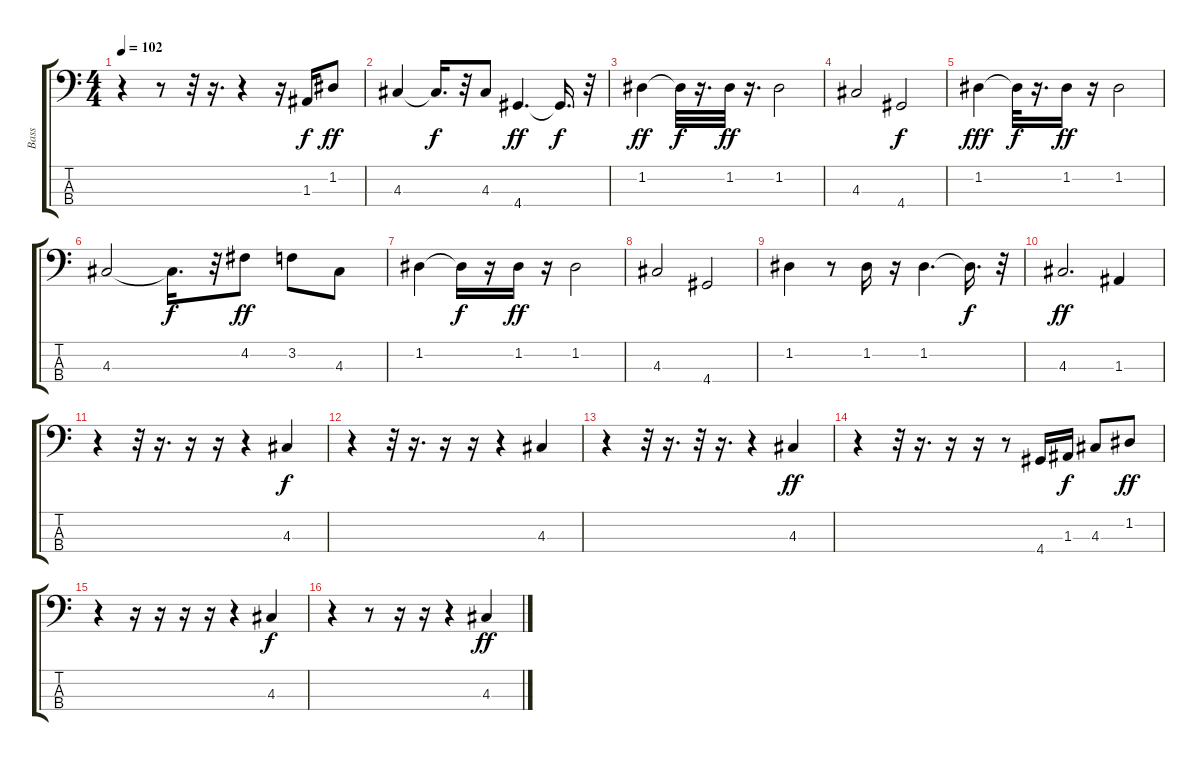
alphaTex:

\track ("Bass" "Bass") {instrument fretlessbass}
\staff {score tabs}
\tuning (G2 D2 A1 E1) {hide}
\ts (4 4)
\tempo 102
\clef f4
\ks c
r.4{dy ff} r.8 r.32 r.16{d} r.4 r.16 1.3.16{dy f} 1.2.8{dy ff} |
4.3.4 4.3{t}.16{d dy f} r.32 4.3.8 4.4.4{d dy ff} 4.4{t}.16{d dy f} r.32 |
1.2.4{dy ff} 1.2{t}.32{dy f} r.16{d} 1.2.32{dy ff} r.16{d} 1.2.2 |
4.3.2 4.4.2{dy f} |
1.2.4{dy fff} 1.2{t}.32{dy f} r.16{d} 1.2.16{dy ff} r.16 1.2.2 |
4.3.2 4.3{t}.16{d dy f} r.32 4.2.8{dy ff} 3.2.8 4.3.8 |
1.2.4 1.2{t}.16{dy f} r.16 1.2.16{dy ff} r.16 1.2.2 |
4.3.2 4.4.2 |
1.2.4 r.8 1.2.16 r.16 1.2.4{d} 1.2{t}.16{d dy f} r.32 |
4.3.2{d dy ff} 1.3.4 |
r.4 r.32 r.16{d} r.16 r.16 r.4 4.3.4{dy f} |
r.4 r.32 r.16{d} r.16 r.16 r.4 4.3.4 |
r.4 r.32 r.16{d} r.32 r.16{d} r.4 4.3.4{dy ff} |
r.4 r.32 r.16{d} r.16 r.16 r.8 4.4.16 1.3.16{dy f} 4.3.8 1.2.8{dy ff} |
r.4 r.16 r.16 r.16 r.16 r.4 4.3.4{dy f} |
r.4 r.8 r.16 r.16 r.4 4.3.4{dy ff}
